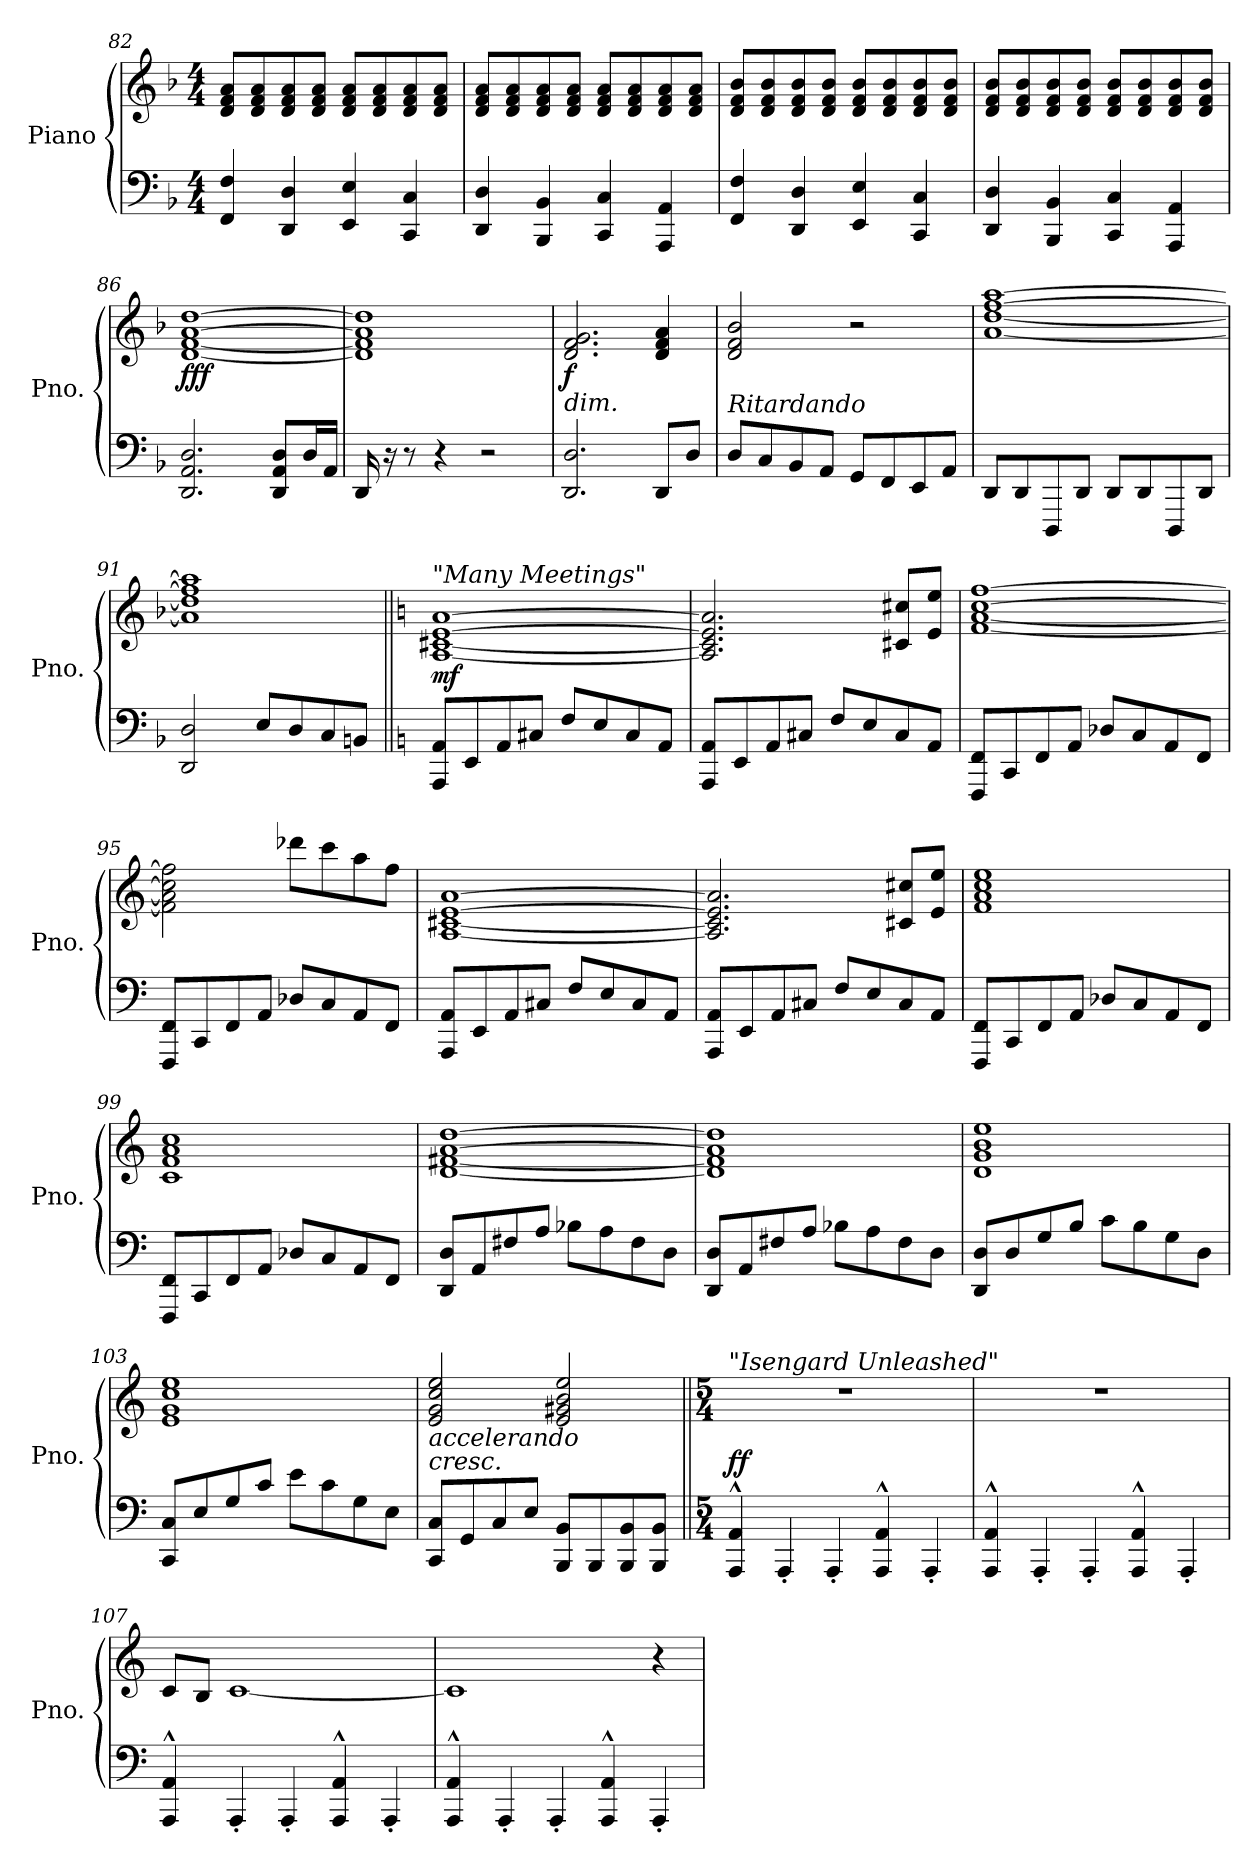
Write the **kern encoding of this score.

**kern	**kern	**dynam
*part1	*part1	*part1
*staff2	*staff1	*staff1/2
*I"Piano	*	*
*I'Pno.	*	*
*clefF4	*clefG2	*
*k[b-]	*k[b-]	*
*M4/4	*M4/4	*
=82	=82	=82
4FF/ 4F/	8d/ 8f/ 8a/L	.
.	8d/ 8f/ 8a/	.
4DD/ 4D/	8d/ 8f/ 8a/	.
.	8d/ 8f/ 8a/J	.
4EE/ 4E/	8d/ 8f/ 8a/L	.
.	8d/ 8f/ 8a/	.
4CC/ 4C/	8d/ 8f/ 8a/	.
.	8d/ 8f/ 8a/J	.
=83	=83	=83
4DD/ 4D/	8d/ 8f/ 8a/L	.
.	8d/ 8f/ 8a/	.
4BBB-/ 4BB-/	8d/ 8f/ 8a/	.
.	8d/ 8f/ 8a/J	.
4CC/ 4C/	8d/ 8f/ 8a/L	.
.	8d/ 8f/ 8a/	.
4AAA/ 4AA/	8d/ 8f/ 8a/	.
.	8d/ 8f/ 8a/J	.
=84	=84	=84
4FF/ 4F/	8d/ 8f/ 8b-/L	.
.	8d/ 8f/ 8b-/	.
4DD/ 4D/	8d/ 8f/ 8b-/	.
.	8d/ 8f/ 8b-/J	.
4EE/ 4E/	8d/ 8f/ 8b-/L	.
.	8d/ 8f/ 8b-/	.
4CC/ 4C/	8d/ 8f/ 8b-/	.
.	8d/ 8f/ 8b-/J	.
=85	=85	=85
4DD/ 4D/	8d/ 8f/ 8b-/L	.
.	8d/ 8f/ 8b-/	.
4BBB-/ 4BB-/	8d/ 8f/ 8b-/	.
.	8d/ 8f/ 8b-/J	.
4CC/ 4C/	8d/ 8f/ 8b-/L	.
.	8d/ 8f/ 8b-/	.
4AAA/ 4AA/	8d/ 8f/ 8b-/	.
.	8d/ 8f/ 8b-/J	.
!!LO:LB:g=z
=86	=86	=86
!	!	!LO:DY:b
2.DD/ 2.AA/ 2.D/	[1d [1f [1a [1dd	fff
8DD/ 8AA/ 8D/L	.	.
16D/L	.	.
16AA/JJ	.	.
=87	=87	=87
16DD/	1d] 1f] 1a] 1dd]	.
16r	.	.
8r	.	.
4r	.	.
2r	.	.
=88	=88	=88
*	*MM154	*
!	!LO:TX:b:i:t=dim.	!
!	!	!LO:DY:b
2.DD/ 2.D/	2.d/ 2.f/ 2.g/	f
8DD/L	4d/ 4f/ 4a/	.
8D/J	.	.
=89	=89	=89
*	*MM144	*
!LO:TX:a:i:t=Ritardando	!	!
8D/L	2d/ 2f/ 2b-/	.
8C/	.	.
8BB-/	.	.
8AA/J	.	.
8GG/L	2r	.
8FF/	.	.
8EE/	.	.
8AA/J	.	.
=90	=90	=90
*	*MM130	*
8DD/L	[1a [1dd [1ff [1aa	.
8DD/	.	.
8DDD/	.	.
8DD/J	.	.
8DD/L	.	.
8DD/	.	.
8DDD/	.	.
8DD/J	.	.
=91	=91	=91
2DD/ 2D/	1a] 1dd] 1ff] 1aa]	.
*	*MM110	*
8E/L	.	.
8D/	.	.
8C/	.	.
8BBn/J	.	.
!!LO:LB:g=z
=92||	=92||	=92||
*k[]	*k[]	*
*	*MM90	*
!	!LO:TX:a:i:t="Many Meetings"	!
!	!	!LO:DY:b
8AAA/ 8AA/L	[1A [1c#X [1e [1a	mf
8EE/	.	.
8AA/	.	.
8C#X/J	.	.
8F/L	.	.
8E/	.	.
8C#/	.	.
8AA/J	.	.
=93	=93	=93
8AAA/ 8AA/L	2.A/] 2.c#/] 2.e/] 2.a/]	.
8EE/	.	.
8AA/	.	.
8C#X/J	.	.
8F/L	.	.
8E/	.	.
8C#/	8c#X/ 8cc#X/L	.
8AA/J	8e/ 8ee/J	.
=94	=94	=94
8FFF/ 8FF/L	[1f [1a [1cc [1ff	.
8CC/	.	.
8FF/	.	.
8AA/J	.	.
8D-X/L	.	.
8C/	.	.
8AA/	.	.
8FF/J	.	.
=95	=95	=95
8FFF/ 8FF/L	2f\] 2a\] 2cc\] 2ff\]	.
8CC/	.	.
8FF/	.	.
8AA/J	.	.
8D-X/L	8ddd-X\L	.
8C/	8ccc\	.
8AA/	8aa\	.
8FF/J	8ff\J	.
!!LO:LB:g=z
=96	=96	=96
8AAA/ 8AA/L	[1A [1c#X [1e [1a	.
8EE/	.	.
8AA/	.	.
8C#X/J	.	.
8F/L	.	.
8E/	.	.
8C#/	.	.
8AA/J	.	.
=97	=97	=97
8AAA/ 8AA/L	2.A/] 2.c#/] 2.e/] 2.a/]	.
8EE/	.	.
8AA/	.	.
8C#X/J	.	.
8F/L	.	.
8E/	.	.
8C#/	8c#X/ 8cc#X/L	.
8AA/J	8e/ 8ee/J	.
=98	=98	=98
8FFF/ 8FF/L	1f 1a 1cc 1ee	.
8CC/	.	.
8FF/	.	.
8AA/J	.	.
8D-X/L	.	.
8C/	.	.
8AA/	.	.
8FF/J	.	.
=99	=99	=99
8FFF/ 8FF/L	1c 1f 1a 1cc	.
8CC/	.	.
8FF/	.	.
8AA/J	.	.
8D-X/L	.	.
8C/	.	.
8AA/	.	.
8FF/J	.	.
!!LO:LB:g=z
=100	=100	=100
8DD/ 8D/L	[1d [1f#X [1a [1dd	.
8AA/	.	.
8F#X/	.	.
8A/J	.	.
8B-X\L	.	.
8A\	.	.
8F#\	.	.
8D\J	.	.
=101	=101	=101
8DD/ 8D/L	1d] 1f#] 1a] 1dd]	.
8AA/	.	.
8F#X/	.	.
8A/J	.	.
8B-X\L	.	.
8A\	.	.
8F#\	.	.
8D\J	.	.
=102	=102	=102
8DD/ 8D/L	1d 1g 1b 1ee	.
8D/	.	.
8G/	.	.
8B/J	.	.
8c\L	.	.
8B\	.	.
8G\	.	.
8D\J	.	.
=103	=103	=103
8CC/ 8C/L	1e 1g 1cc 1ee	.
8E/	.	.
8G/	.	.
8c/J	.	.
8e\L	.	.
8c\	.	.
8G\	.	.
8E\J	.	.
!!LO:PB:g=z
=104	=104	=104
!	!LO:TX:b:i:t=accelerando	!
!	!LO:TX:b:i:t=cresc.	!
8CC/ 8C/L	2e/ 2g/ 2cc/ 2ee/	.
8GG/	.	.
8C/	.	.
8E/J	.	.
8BBB/ 8BB/L	2e/ 2g#X/ 2b/ 2ee/	.
8BBB/	.	.
8BBB/ 8BB/	.	.
8BBB/ 8BB/J	.	.
=105||	=105||	=105||
*M5/4	*M5/4	*
*	*MM210	*
!	!LO:TX:a:i:t="Isengard Unleashed"	!
!	!	!LO:DY:a=2
4AAA/^^ 4AA/^^	4%5r	ff
4AAA'/	.	.
4AAA'/	.	.
4AAA/^^ 4AA/^^	.	.
4AAA'/	.	.
=106	=106	=106
4AAA/^^ 4AA/^^	4%5r	.
4AAA'/	.	.
4AAA'/	.	.
4AAA/^^ 4AA/^^	.	.
4AAA'/	.	.
=107	=107	=107
4AAA/^^ 4AA/^^	8c/L	.
.	8B/J	.
4AAA'/	[1c	.
4AAA'/	.	.
4AAA/^^ 4AA/^^	.	.
4AAA'/	.	.
=108	=108	=108
4AAA/^^ 4AA/^^	1c]	.
4AAA'/	.	.
4AAA'/	.	.
4AAA/^^ 4AA/^^	.	.
4AAA'/	4r	.
=	=	=
*-	*-	*-
